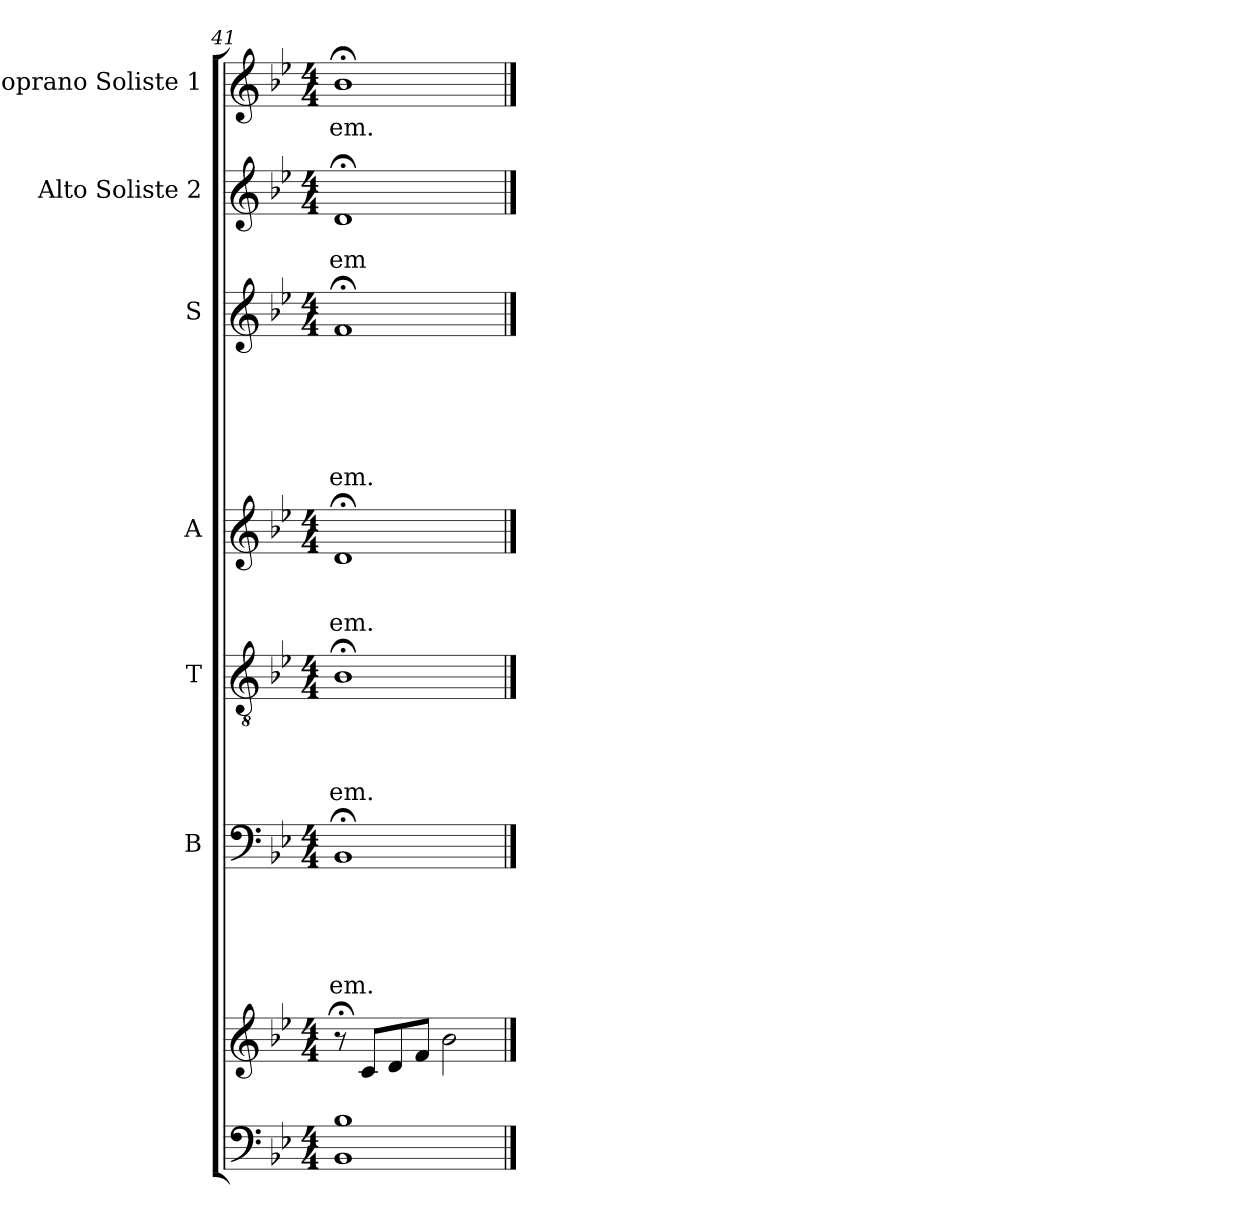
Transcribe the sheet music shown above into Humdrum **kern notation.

**kern	**kern	**kern	**text	**text	**text	**text	**text	**kern	**text	**text	**text	**text	**kern	**text	**text	**text	**kern	**text	**text	**text	**text	**text	**text	**kern	**text	**text	**kern	**text
*part7	*part7	*part6	*part6	*part6	*part6	*part6	*part6	*part5	*part5	*part5	*part5	*part5	*part4	*part4	*part4	*part4	*part3	*part3	*part3	*part3	*part3	*part3	*part3	*part2	*part2	*part2	*part1	*part1
*staff8	*staff7	*staff6	*staff6	*staff6	*staff6	*staff6	*staff6	*staff5	*staff5	*staff5	*staff5	*staff5	*staff4	*staff4	*staff4	*staff4	*staff3	*staff3	*staff3	*staff3	*staff3	*staff3	*staff3	*staff2	*staff2	*staff2	*staff1	*staff1
*	*	*I"B	*	*	*	*	*	*I"T	*	*	*	*	*I"A	*	*	*	*I"S	*	*	*	*	*	*	*I"Alto Soliste 2	*	*	*I"Soprano Soliste 1	*
*	*	*I'B	*	*	*	*	*	*I'T	*	*	*	*	*I'A	*	*	*	*I'S	*	*	*	*	*	*	*I'sol 2	*	*	*I'sol 1	*
*clefF4	*clefG2	*clefF4	*	*	*	*	*	*clefGv2	*	*	*	*	*clefG2	*	*	*	*clefG2	*	*	*	*	*	*	*clefG2	*	*	*clefG2	*
*k[b-e-]	*k[b-e-]	*k[b-e-]	*	*	*	*	*	*k[b-e-]	*	*	*	*	*k[b-e-]	*	*	*	*k[b-e-]	*	*	*	*	*	*	*k[b-e-]	*	*	*k[b-e-]	*
*B-:	*B-:	*B-:	*	*	*	*	*	*B-:	*	*	*	*	*B-:	*	*	*	*B-:	*	*	*	*	*	*	*B-:	*	*	*B-:	*
*M4/4	*M4/4	*M4/4	*	*	*	*	*	*M4/4	*	*	*	*	*M4/4	*	*	*	*M4/4	*	*	*	*	*	*	*M4/4	*	*	*M4/4	*
=41	=41	=41	=41	=41	=41	=41	=41	=41	=41	=41	=41	=41	=41	=41	=41	=41	=41	=41	=41	=41	=41	=41	=41	=41	=41	=41	=41	=41
!	!	!	!	!	!	!	!LO:LY:b	!	!	!	!	!LO:LY:b	!	!	!	!LO:LY:b	!	!	!	!	!	!	!LO:LY:b	!	!	!LO:LY:b	!	!LO:LY:b
1BB- 1B-	8r;<	1BB-;<	.	.	.	.	-em.	1B-;<	.	.	.	-em.	1d;<	.	.	-em.	1f;<	.	.	.	.	.	-em.	1d;<	.	-em	1b-;<;<	-em.
.	8c/L	.	.	.	.	.	.	.	.	.	.	.	.	.	.	.	.	.	.	.	.	.	.	.	.	.	.	.
.	8d/	.	.	.	.	.	.	.	.	.	.	.	.	.	.	.	.	.	.	.	.	.	.	.	.	.	.	.
.	8f/J	.	.	.	.	.	.	.	.	.	.	.	.	.	.	.	.	.	.	.	.	.	.	.	.	.	.	.
.	2b-\	.	.	.	.	.	.	.	.	.	.	.	.	.	.	.	.	.	.	.	.	.	.	.	.	.	.	.
==	==	==	==	==	==	==	==	==	==	==	==	==	==	==	==	==	==	==	==	==	==	==	==	==	==	==	==	==
*-	*-	*-	*-	*-	*-	*-	*-	*-	*-	*-	*-	*-	*-	*-	*-	*-	*-	*-	*-	*-	*-	*-	*-	*-	*-	*-	*-	*-
